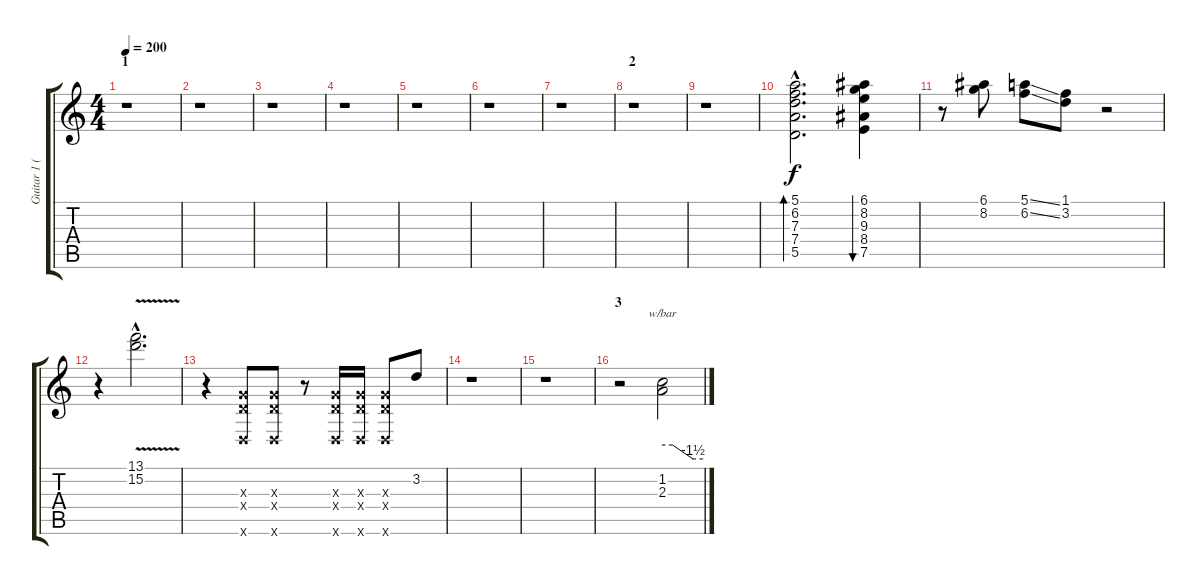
\track ("Guitar 1 (Clean)" "Guitar 1 (") {instrument electricguitarclean}
\staff {score tabs}
\tuning (E4 B3 G3 D3 A2 D2) {hide}
\ts (4 4)
\section ("" "1")
\tempo 200
\clef g2
\ks c
r.1{dy f instrument electricguitarclean} |
r.1 |
r.1 |
r.1 |
r.1 |
r.1 |
r.1 |
\section ("" "2")
r.1 |
r.1 |
(5.1{hac} 6.2{hac} 7.3{hac} 7.4{hac} 5.5{hac}).2{d bd 60} (6.1 8.2 9.3 8.4 7.5).4{bu 60} |
r.8 (6.1 8.2).8 (5.1{ss} 6.2{ss}).8 (1.1 3.2).8 r.2 |
r.4 (13.1{v hac} 15.2{v hac}).2{d} |
r.4 (0.3{x} 0.4{x} 0.6{x}).8 (0.3{x} 0.4{x} 0.6{x}).8 r.8 (0.3{x} 0.4{x} 0.6{x}).16 (0.3{x} 0.4{x} 0.6{x}).16 (0.3{x} 0.4{x} 0.6{x}).8 3.2.8 |
r.1 |
r.1 |
\section ("" "3")
r.2 (1.2 2.3).2{tbe (custom default 0 0 15 0 45 -6 60 -6)}
